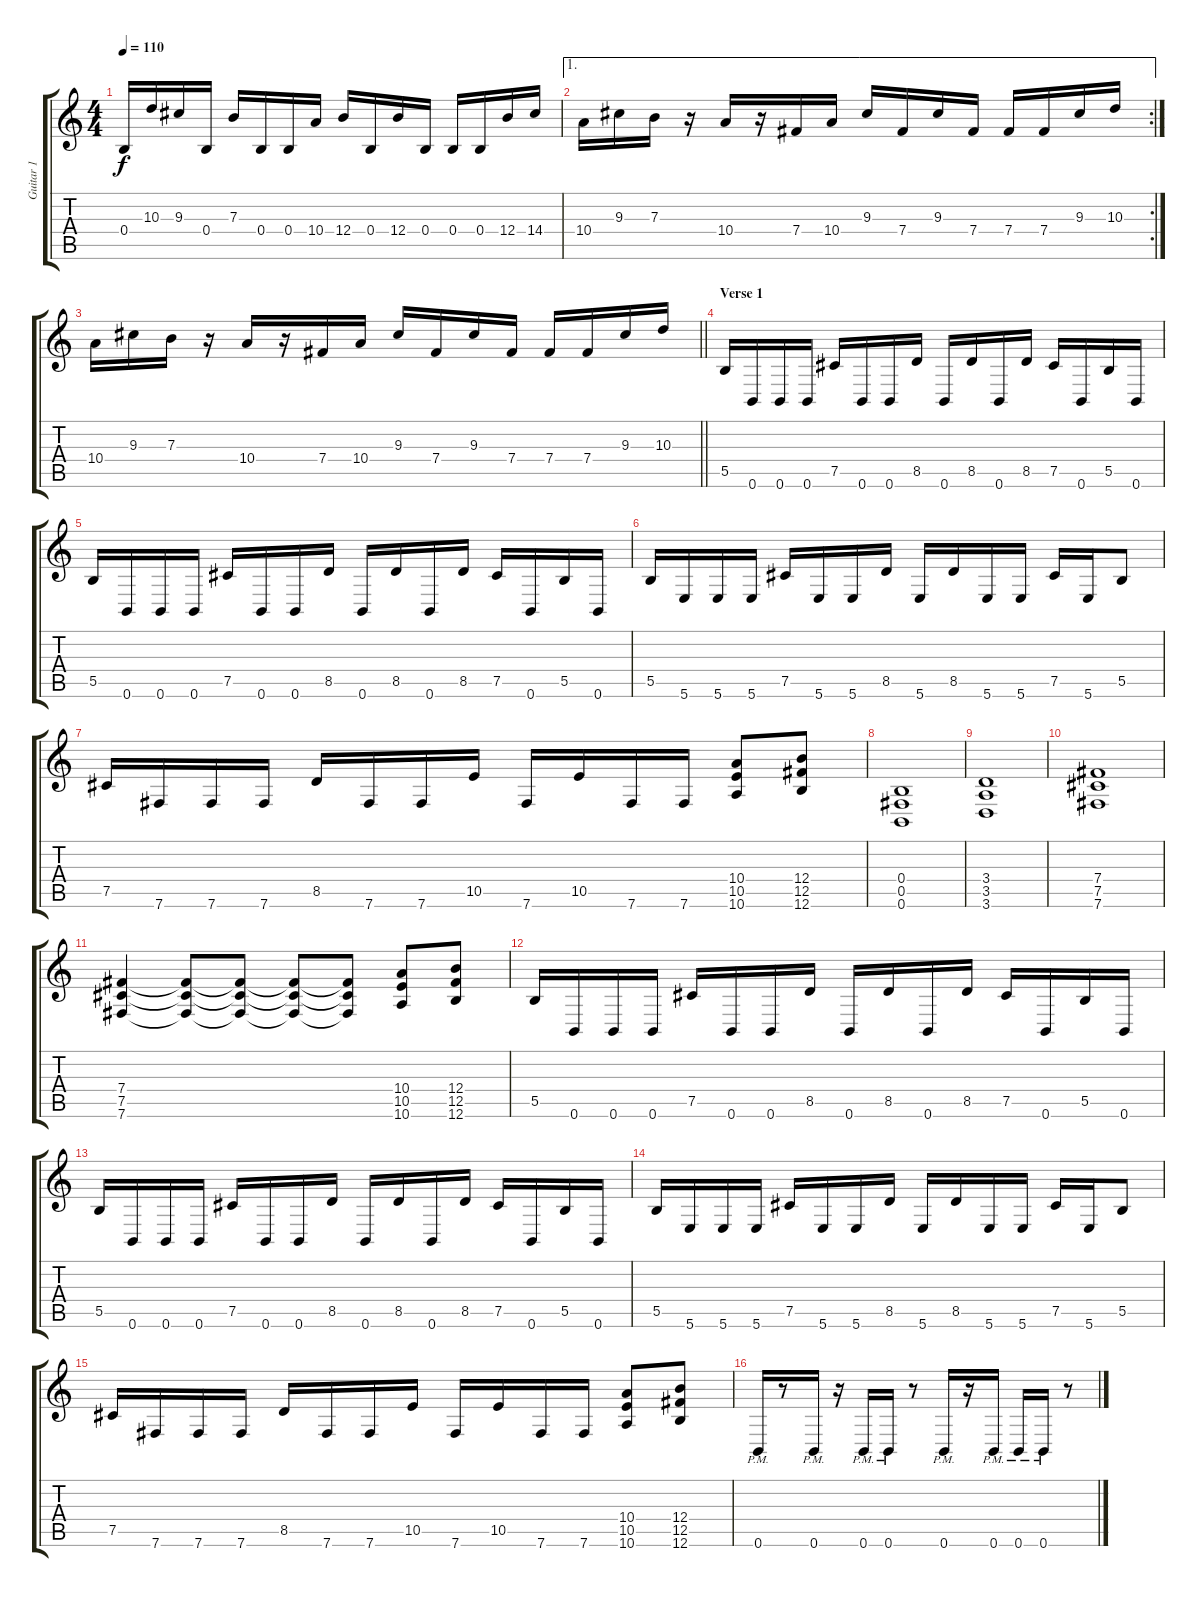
\track ("Guitar 1" "Guitar 1") {instrument distortionguitar}
\staff {score tabs}
\tuning (Db4 Ab3 E3 B2 Gb2 B1) {hide}
\ts (4 4)
\tempo 110
\clef g2
\ks c
0.4.16{dy f} 10.3.16 9.3.16 0.4.16 7.3.16 0.4.16 0.4.16 10.4.16 12.4.16 0.4.16 12.4.16 0.4.16 0.4.16 0.4.16 12.4.16 14.4.16 |
\ae 1
\rc 2
10.4.16 9.3.16 7.3.16 r.16 10.4.16 r.16 7.4.16 10.4.16 9.3.16 7.4.16 9.3.16 7.4.16 7.4.16 7.4.16 9.3.16 10.3.16 |
\barLineRight lightlight
10.4.16 9.3.16 7.3.16 r.16 10.4.16 r.16 7.4.16 10.4.16 9.3.16 7.4.16 9.3.16 7.4.16 7.4.16 7.4.16 9.3.16 10.3.16 |
\section ("" "Verse 1")
5.5.16 0.6.16 0.6.16 0.6.16 7.5.16 0.6.16 0.6.16 8.5.16 0.6.16 8.5.16 0.6.16 8.5.16 7.5.16 0.6.16 5.5.16 0.6.16 |
5.5.16 0.6.16 0.6.16 0.6.16 7.5.16 0.6.16 0.6.16 8.5.16 0.6.16 8.5.16 0.6.16 8.5.16 7.5.16 0.6.16 5.5.16 0.6.16 |
5.5.16 5.6.16 5.6.16 5.6.16 7.5.16 5.6.16 5.6.16 8.5.16 5.6.16 8.5.16 5.6.16 5.6.16 7.5.16 5.6.16 5.5.8 |
7.5.16 7.6.16 7.6.16 7.6.16 8.5.16 7.6.16 7.6.16 10.5.16 7.6.16 10.5.16 7.6.16 7.6.16 (10.4 10.5 10.6).8 (12.4 12.5 12.6).8 |
(0.4 0.5 0.6).1 |
(3.4 3.5 3.6).1 |
(7.4 7.5 7.6).1 |
(7.4 7.5 7.6).4 (7.4{t} 7.5{t} 7.6{t}).8 (7.4{t} 7.5{t} 7.6{t}).8 (7.4{t} 7.5{t} 7.6{t}).8 (7.4{t} 7.5{t} 7.6{t}).8 (10.4 10.5 10.6).8 (12.4 12.5 12.6).8 |
5.5.16 0.6.16 0.6.16 0.6.16 7.5.16 0.6.16 0.6.16 8.5.16 0.6.16 8.5.16 0.6.16 8.5.16 7.5.16 0.6.16 5.5.16 0.6.16 |
5.5.16 0.6.16 0.6.16 0.6.16 7.5.16 0.6.16 0.6.16 8.5.16 0.6.16 8.5.16 0.6.16 8.5.16 7.5.16 0.6.16 5.5.16 0.6.16 |
5.5.16 5.6.16 5.6.16 5.6.16 7.5.16 5.6.16 5.6.16 8.5.16 5.6.16 8.5.16 5.6.16 5.6.16 7.5.16 5.6.16 5.5.8 |
7.5.16 7.6.16 7.6.16 7.6.16 8.5.16 7.6.16 7.6.16 10.5.16 7.6.16 10.5.16 7.6.16 7.6.16 (10.4 10.5 10.6).8 (12.4 12.5 12.6).8 |
0.6{pm}.16{volume 16} r.8 0.6{pm}.16 r.16 0.6{pm}.16 0.6{pm}.16 r.8 0.6{pm}.16 r.16 0.6{pm}.16 0.6{pm}.16 0.6{pm}.16 r.8
